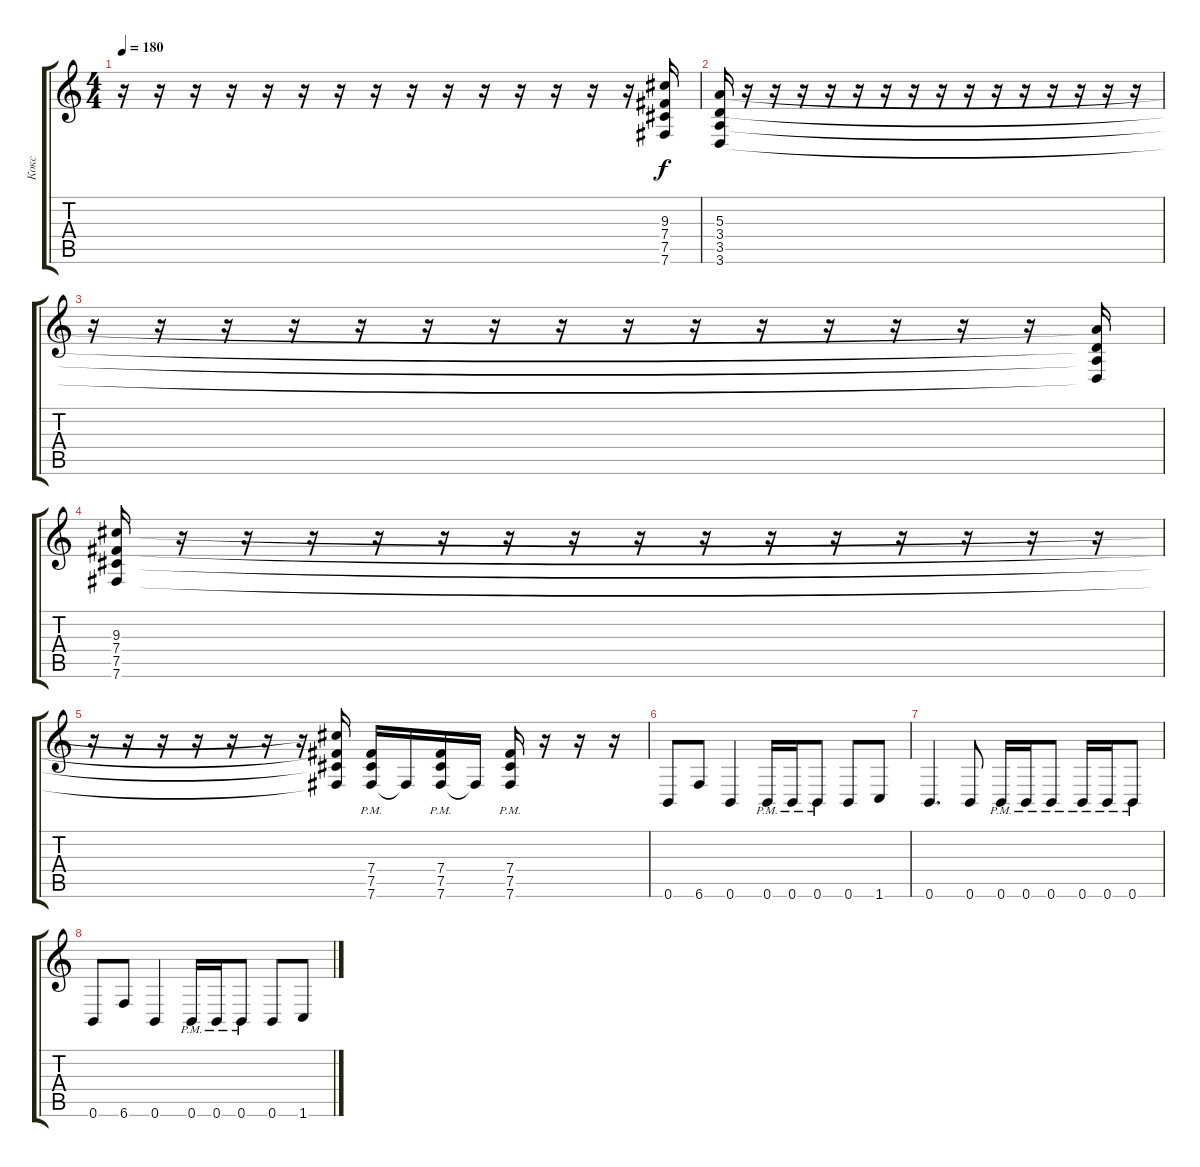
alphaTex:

\track ("Кокс" "Кокс") {instrument distortionguitar}
\staff {score tabs}
\tuning (Db4 Ab3 E3 B2 Gb2 B1) {hide}
\ts (4 4)
\tempo 180
\clef g2
\ks c
r.16{dy f} r.16 r.16 r.16 r.16 r.16 r.16 r.16 r.16 r.16 r.16 r.16 r.16 r.16 r.16 (9.3{t} 7.4{t} 7.5{t} 7.6{t}).16 |
(5.3 3.4 3.5 3.6).16 r.16 r.16 r.16 r.16 r.16 r.16 r.16 r.16 r.16 r.16 r.16 r.16 r.16 r.16 r.16 |
r.16 r.16 r.16 r.16 r.16 r.16 r.16 r.16 r.16 r.16 r.16 r.16 r.16 r.16 r.16 (5.3{t} 3.4{t} 3.5{t} 3.6{t}).16 |
(9.3 7.4 7.5 7.6).16 r.16 r.16 r.16 r.16 r.16 r.16 r.16 r.16 r.16 r.16 r.16 r.16 r.16 r.16 r.16 |
r.16 r.16 r.16 r.16 r.16 r.16 r.16 (9.3{t} 7.4{t} 7.5{t} 7.6{t}).16 (7.4 7.5 7.6{pm}).16 7.6{t}.16 (7.4 7.5 7.6{pm}).16 7.6{t}.16 (7.4 7.5 7.6{pm}).16 r.16 r.16 r.16 |
0.6.8 6.6.8 0.6.4 0.6{pm}.16 0.6{pm}.16 0.6{pm}.8 0.6.8 1.6.8 |
0.6.4{d} 0.6.8 0.6{pm}.16 0.6{pm}.16 0.6{pm}.8 0.6{pm}.16 0.6{pm}.16 0.6{pm}.8 |
0.6.8 6.6.8 0.6.4 0.6{pm}.16 0.6{pm}.16 0.6{pm}.8 0.6.8 1.6.8
